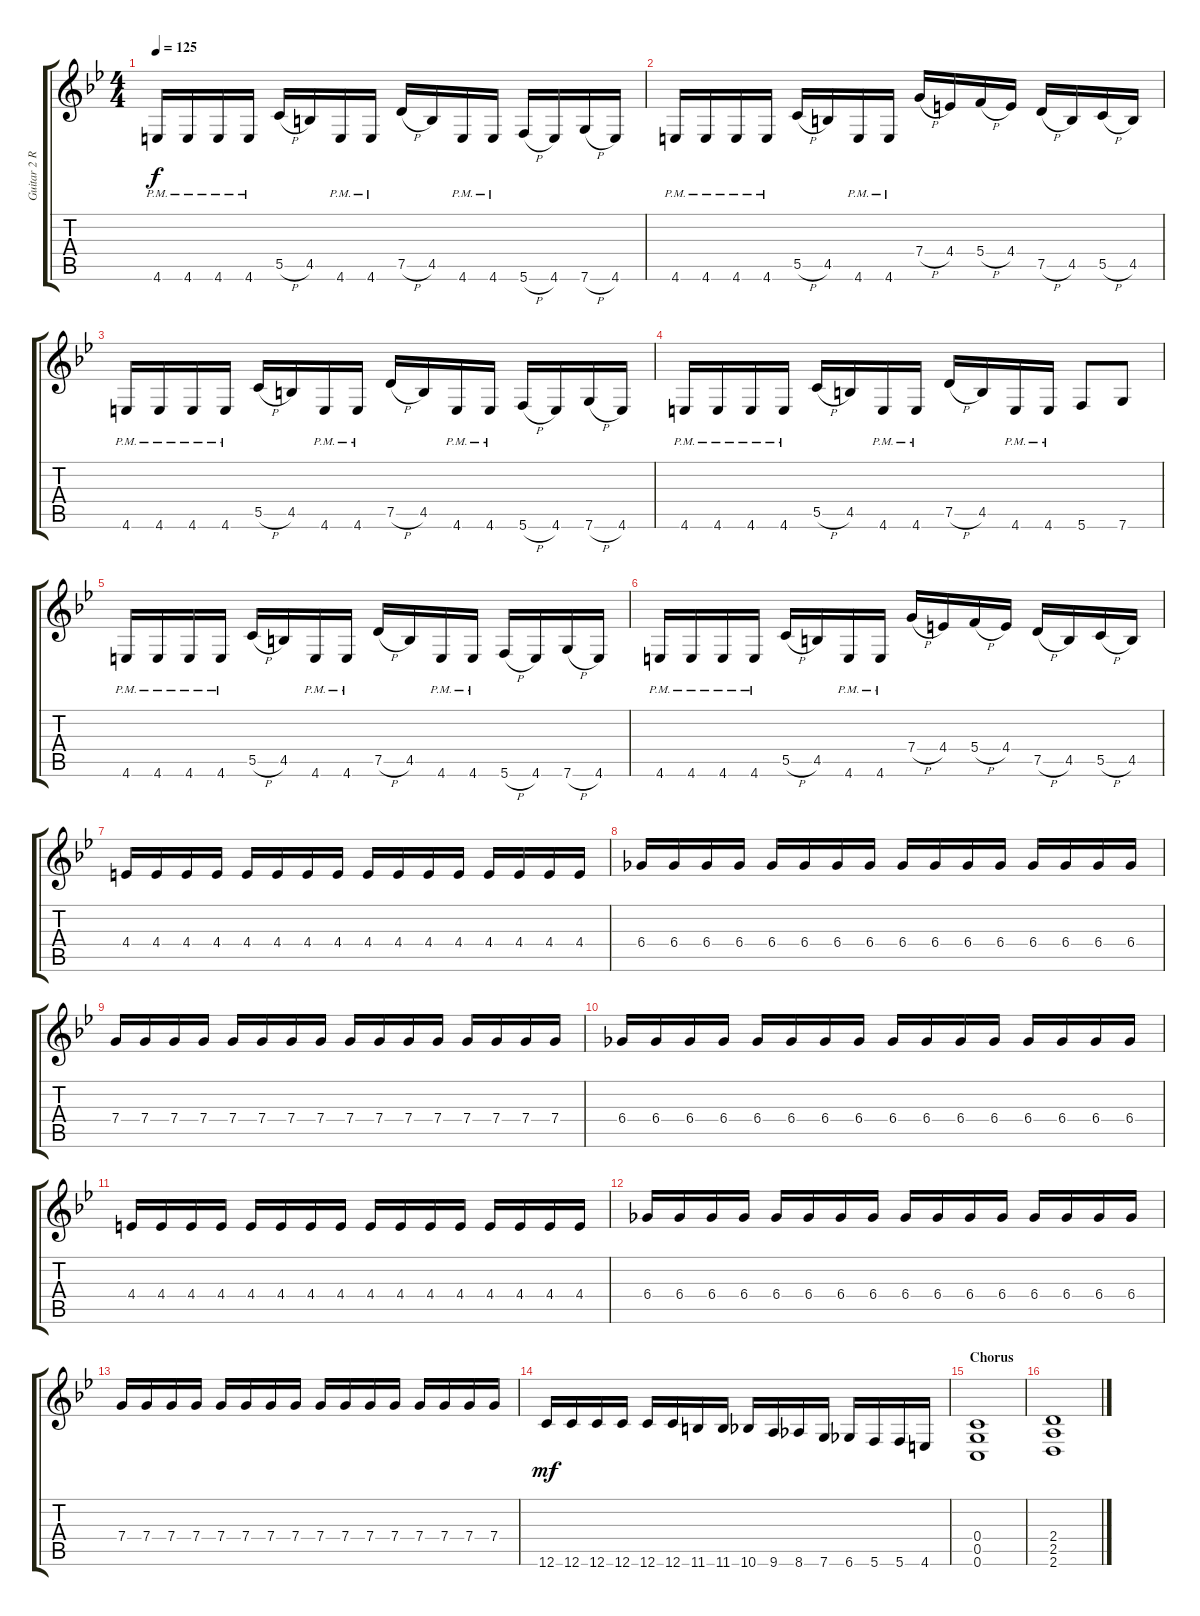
\track ("Guitar 2 Right" "Guitar 2 R") {instrument distortionguitar}
\staff {score tabs}
\tuning (D4 A3 F3 C3 G2 C2) {hide}
\ts (4 4)
\tempo 125
\clef g2
\ks bb
4.6{pm}.16{dy f} 4.6{pm}.16 4.6{pm}.16 4.6{pm}.16 5.5{h}.16 4.5.16 4.6{pm}.16 4.6{pm}.16 7.5{h}.16 4.5.16 4.6{pm}.16 4.6{pm}.16 5.6{h}.16 4.6.16 7.6{h}.16 4.6.16 |
4.6{pm}.16 4.6{pm}.16 4.6{pm}.16 4.6{pm}.16 5.5{h}.16 4.5.16 4.6{pm}.16 4.6{pm}.16 7.4{h}.16 4.4.16 5.4{h}.16 4.4.16 7.5{h}.16 4.5.16 5.5{h}.16 4.5.16 |
4.6{pm}.16 4.6{pm}.16 4.6{pm}.16 4.6{pm}.16 5.5{h}.16 4.5.16 4.6{pm}.16 4.6{pm}.16 7.5{h}.16 4.5.16 4.6{pm}.16 4.6{pm}.16 5.6{h}.16 4.6.16 7.6{h}.16 4.6.16 |
4.6{pm}.16 4.6{pm}.16 4.6{pm}.16 4.6{pm}.16 5.5{h}.16 4.5.16 4.6{pm}.16 4.6{pm}.16 7.5{h}.16 4.5.16 4.6{pm}.16 4.6{pm}.16 5.6.8 7.6.8 |
4.6{pm}.16 4.6{pm}.16 4.6{pm}.16 4.6{pm}.16 5.5{h}.16 4.5.16 4.6{pm}.16 4.6{pm}.16 7.5{h}.16 4.5.16 4.6{pm}.16 4.6{pm}.16 5.6{h}.16 4.6.16 7.6{h}.16 4.6.16 |
4.6{pm}.16 4.6{pm}.16 4.6{pm}.16 4.6{pm}.16 5.5{h}.16 4.5.16 4.6{pm}.16 4.6{pm}.16 7.4{h}.16 4.4.16 5.4{h}.16 4.4.16 7.5{h}.16 4.5.16 5.5{h}.16 4.5.16 |
4.4.16 4.4.16 4.4.16 4.4.16 4.4.16 4.4.16 4.4.16 4.4.16 4.4.16 4.4.16 4.4.16 4.4.16 4.4.16 4.4.16 4.4.16 4.4.16 |
6.4.16 6.4.16 6.4.16 6.4.16 6.4.16 6.4.16 6.4.16 6.4.16 6.4.16 6.4.16 6.4.16 6.4.16 6.4.16 6.4.16 6.4.16 6.4.16 |
7.4.16 7.4.16 7.4.16 7.4.16 7.4.16 7.4.16 7.4.16 7.4.16 7.4.16 7.4.16 7.4.16 7.4.16 7.4.16 7.4.16 7.4.16 7.4.16 |
6.4.16 6.4.16 6.4.16 6.4.16 6.4.16 6.4.16 6.4.16 6.4.16 6.4.16 6.4.16 6.4.16 6.4.16 6.4.16 6.4.16 6.4.16 6.4.16 |
4.4.16 4.4.16 4.4.16 4.4.16 4.4.16 4.4.16 4.4.16 4.4.16 4.4.16 4.4.16 4.4.16 4.4.16 4.4.16 4.4.16 4.4.16 4.4.16 |
6.4.16 6.4.16 6.4.16 6.4.16 6.4.16 6.4.16 6.4.16 6.4.16 6.4.16 6.4.16 6.4.16 6.4.16 6.4.16 6.4.16 6.4.16 6.4.16 |
7.4.16 7.4.16 7.4.16 7.4.16 7.4.16 7.4.16 7.4.16 7.4.16 7.4.16 7.4.16 7.4.16 7.4.16 7.4.16 7.4.16 7.4.16 7.4.16 |
12.6.16{dy mf} 12.6.16 12.6.16 12.6.16 12.6.16 12.6.16 11.6.16 11.6.16 10.6.16 9.6.16 8.6.16 7.6.16 6.6.16 5.6.16 5.6.16 4.6.16 |
\section ("" "Chorus")
(0.4 0.5 0.6).1 |
(2.4 2.5 2.6).1
